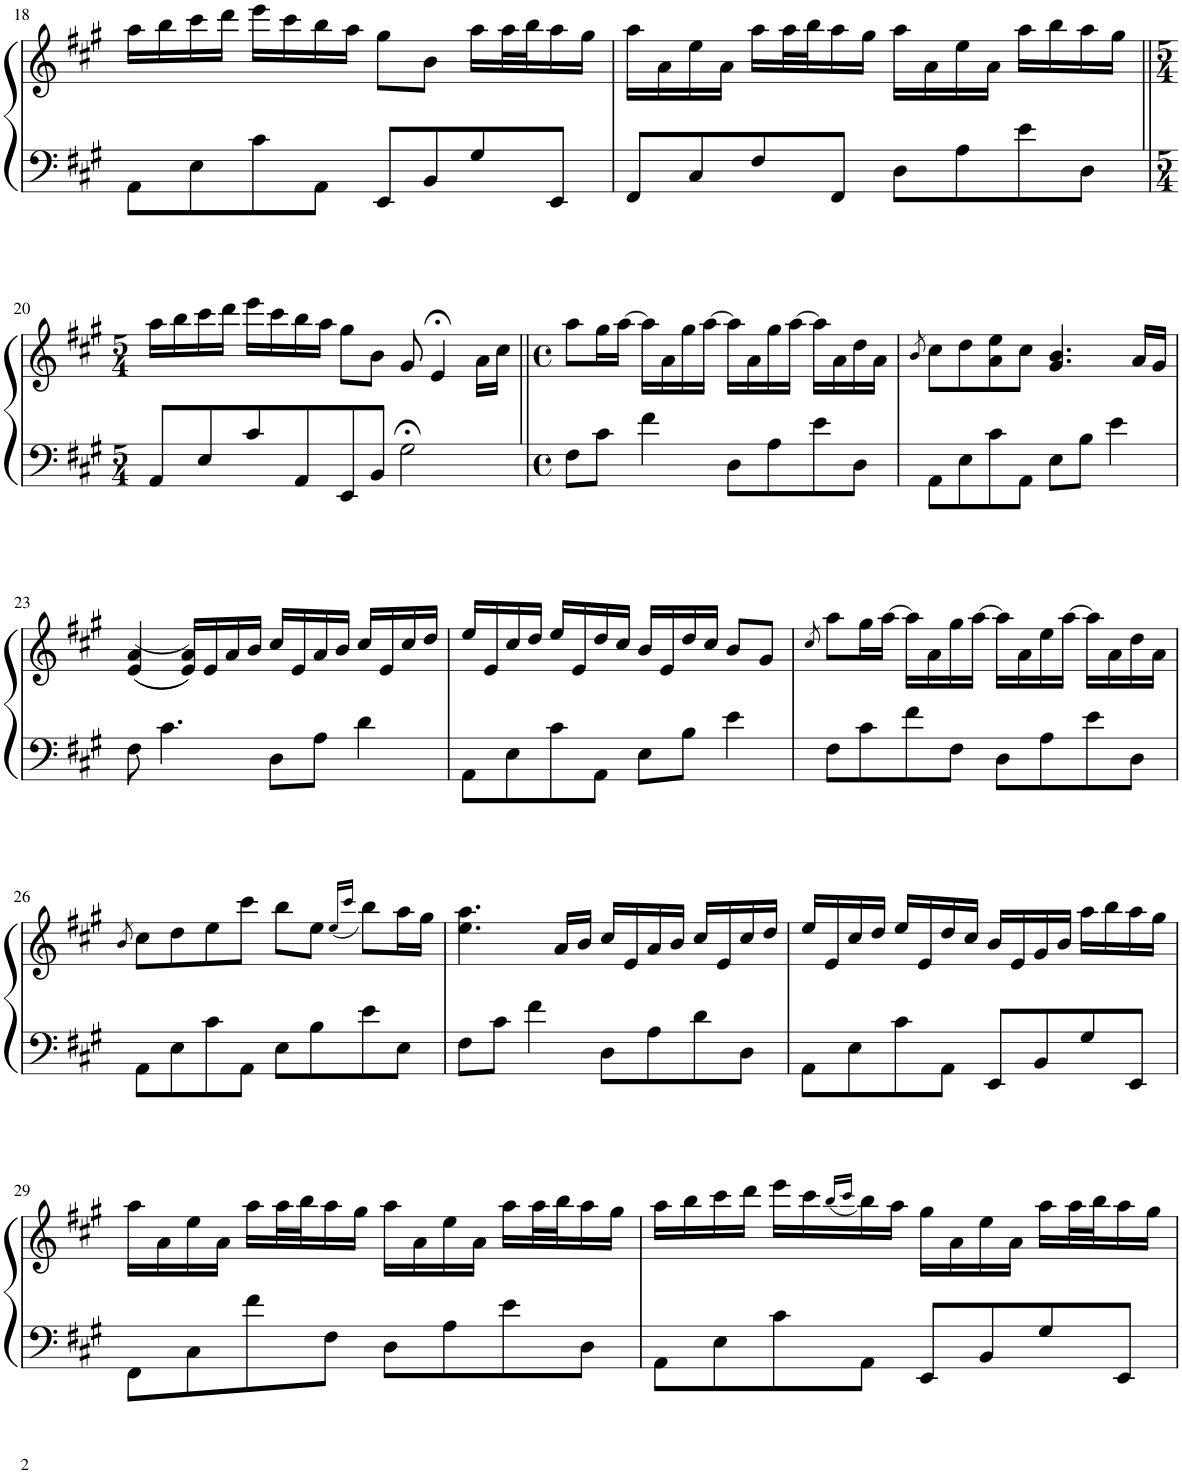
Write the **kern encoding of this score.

**kern	**kern
*part1	*part1
*staff2	*staff1
*I"Piano	*
*I'Pno.	*
!!LO:PB:g=z
*clefF4	*clefG2
*k[f#c#g#]	*k[f#c#g#]
*M4/4	*M4/4
*met(c)	*met(c)
=18	=18
8AA\L	16aa\LL
.	16bb\
8E\	16ccc#\
.	16ddd\JJ
8c#\	16eee\LL
.	16ccc#\
8AA\J	16bb\
.	16aa\JJ
8EE/L	8gg#\L
8BB/	8b\J
8G#/	16aa\LL
.	32aa\L
.	32bb\J
8EE/J	16aa\
.	16gg#\JJ
=19	=19
8FF#/L	16aa\LL
.	16a\
8C#/	16ee\
.	16a\JJ
8F#/	16aa\LL
.	32aa\L
.	32bb\J
8FF#/J	16aa\
.	16gg#\JJ
8D\L	16aa\LL
.	16a\
8A\	16ee\
.	16a\JJ
8e\	16aa\LL
.	16bb\
8D\J	16aa\
.	16gg#\JJ
!!LO:LB:g=z
=20||	=20||
*M5/4	*M5/4
8AA/L	16aa\LL
.	16bb\
8E/	16ccc#\
.	16ddd\JJ
8c#/	16eee\LL
.	16ccc#\
8AA/	16bb\
.	16aa\JJ
8EE/	8gg#\L
8BB/J	8b\J
2G#;<\	8g#/
.	4e;</
.	16a\LL
.	16cc#\JJ
=21||	=21||
*M4/4	*M4/4
*met(c)	*met(c)
8F#\L	8aa\L
8c#\J	16gg#\L
.	[16aa\JJ
4f#\	16aa\LL]
.	16a\
.	16gg#\
.	[16aa\JJ
8D\L	16aa\LL]
.	16a\
8A\	16gg#\
.	[16aa\JJ
8e\	16aa\LL]
.	16a\
8D\J	16dd\
.	16a\JJ
=22	=22
.	8qb/
8AA\L	8cc#\L
8E\	8dd\
8c#\	8a\ 8ee\
8AA\J	8cc#\J
8E\L	4.g#/ 4.b/
8B\J	.
4e\	.
.	16a/LL
.	16g#/JJ
!!LO:LB:g=z
=23	=23
8F#\	(((4e/ 4a/
4.c#\	.
.	16e/ 16a/LL)))
.	16e/
.	16a/
.	16b/JJ
8D\L	16cc#/LL
.	16e/
8A\J	16a/
.	16b/JJ
4d\	16cc#/LL
.	16e/
.	16cc#/
.	16dd/JJ
=24	=24
8AA\L	16ee/LL
.	16e/
8E\	16cc#/
.	16dd/JJ
8c#\	16ee/LL
.	16e/
8AA\J	16dd/
.	16cc#/JJ
8E\L	16b/LL
.	16e/
8B\J	16dd/
.	16cc#/JJ
4e\	8b/L
.	8g#/J
=25	=25
.	8qcc#/
8F#\L	8aa\L
8c#\	16gg#\L
.	[16aa\JJ
8f#\	16aa\LL]
.	16a\
8F#\J	16gg#\
.	[16aa\JJ
8D\L	16aa\LL]
.	16a\
8A\	16ee\
.	[16aa\JJ
8e\	16aa\LL]
.	16a\
8D\J	16dd\
.	16a\JJ
!!LO:LB:g=z
=26	=26
.	8qb/
8AA\L	8cc#\L
8E\	8dd\
8c#\	8ee\
8AA\J	8ccc#\J
8E\L	8bb\L
8B\	8ee\J
.	(16qee/LL
.	16qccc#/JJ
8e\	8bb\L)
8E\J	16aa\L
.	16gg#\JJ
=27	=27
8F#\L	4.ee\ 4.aa\
8c#\J	.
4f#\	.
.	16a/LL
.	16b/JJ
8D\L	16cc#/LL
.	16e/
8A\	16a/
.	16b/JJ
8d\	16cc#/LL
.	16e/
8D\J	16cc#/
.	16dd/JJ
=28	=28
8AA\L	16ee/LL
.	16e/
8E\	16cc#/
.	16dd/JJ
8c#\	16ee/LL
.	16e/
8AA\J	16dd/
.	16cc#/JJ
8EE/L	16b/LL
.	16e/
8BB/	16g#/
.	16b/JJ
8G#/	16aa\LL
.	16bb\
8EE/J	16aa\
.	16gg#\JJ
!!LO:LB:g=z
=29	=29
8FF#\L	16aa\LL
.	16a\
8C#\	16ee\
.	16a\JJ
8f#\	16aa\LL
.	32aa\L
.	32bb\J
8F#\J	16aa\
.	16gg#\JJ
8D\L	16aa\LL
.	16a\
8A\	16ee\
.	16a\JJ
8e\	16aa\LL
.	32aa\L
.	32bb\J
8D\J	16aa\
.	16gg#\JJ
=30	=30
8AA\L	16aa\LL
.	16bb\
8E\	16ccc#\
.	16ddd\JJ
8c#\	16eee\LL
.	16ccc#\
.	(16qbb/LL
.	16qccc#/JJ
8AA\J	16bb\)
.	16aa\JJ
8EE/L	16gg#\LL
.	16a\
8BB/	16ee\
.	16a\JJ
8G#/	16aa\LL
.	32aa\L
.	32bb\J
8EE/J	16aa\
.	16gg#\JJ
=	=
*-	*-
